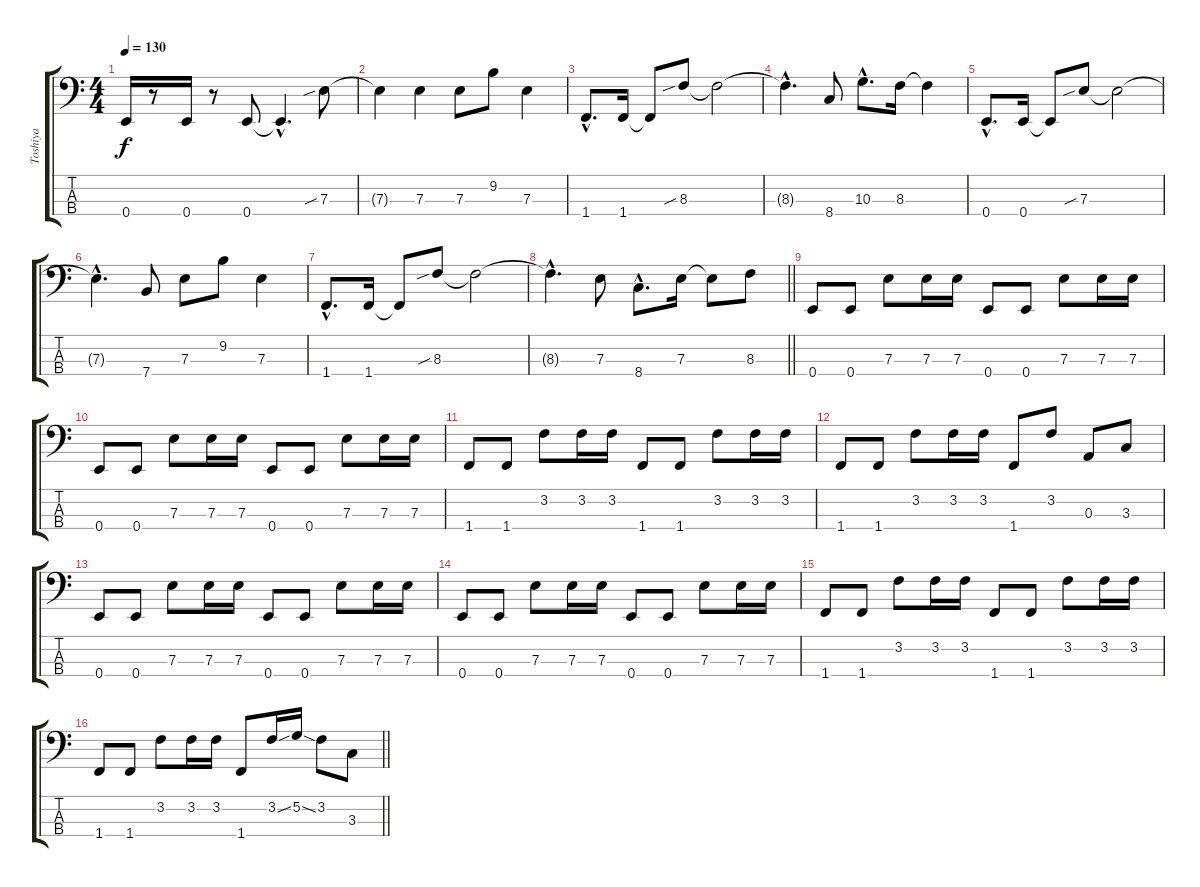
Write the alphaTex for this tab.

\track ("Toshiya" "Toshiya") {instrument electricbasspick}
\staff {score tabs}
\tuning (G2 D2 A1 E1) {hide}
\ts (4 4)
\tempo 130
\clef f4
\ks c
0.4.16{dy f} r.8 0.4.16 r.8 0.4.8 0.4{hac t}.4{d} 7.3{sib}.8 |
7.3{t}.4 7.3.4 7.3.8 9.2.8 7.3.4 |
1.4{hac}.8{d} 1.4.16 1.4{t}.8 8.3{sib}.8 8.3{t}.2 |
8.3{hac t}.4{d} 8.4.8 10.3{hac}.8{d} 8.3.16 8.3{t}.4 |
0.4{hac}.8{d} 0.4.16 0.4{t}.8 7.3{sib}.8 7.3{t}.2 |
7.3{hac t}.4{d} 7.4.8 7.3.8 9.2.8 7.3.4 |
1.4{hac}.8{d} 1.4.16 1.4{t}.8 8.3{sib}.8 8.3{t}.2 |
\barLineRight lightlight
8.3{hac t}.4{d} 7.3.8 8.4{hac}.8{d} 7.3.16 7.3{t}.8 8.3.8 |
0.4.8 0.4.8 7.3.8 7.3.16 7.3.16 0.4.8 0.4.8 7.3.8 7.3.16 7.3.16 |
0.4.8 0.4.8 7.3.8 7.3.16 7.3.16 0.4.8 0.4.8 7.3.8 7.3.16 7.3.16 |
1.4.8 1.4.8 3.2.8 3.2.16 3.2.16 1.4.8 1.4.8 3.2.8 3.2.16 3.2.16 |
1.4.8 1.4.8 3.2.8 3.2.16 3.2.16 1.4.8 3.2.8 0.3.8 3.3.8 |
0.4.8 0.4.8 7.3.8 7.3.16 7.3.16 0.4.8 0.4.8 7.3.8 7.3.16 7.3.16 |
0.4.8 0.4.8 7.3.8 7.3.16 7.3.16 0.4.8 0.4.8 7.3.8 7.3.16 7.3.16 |
1.4.8 1.4.8 3.2.8 3.2.16 3.2.16 1.4.8 1.4.8 3.2.8 3.2.16 3.2.16 |
\barLineRight lightlight
1.4.8 1.4.8 3.2.8 3.2.16 3.2.16 1.4.8 3.2{ss}.16 5.2{ss}.16 3.2.8 3.3.8
